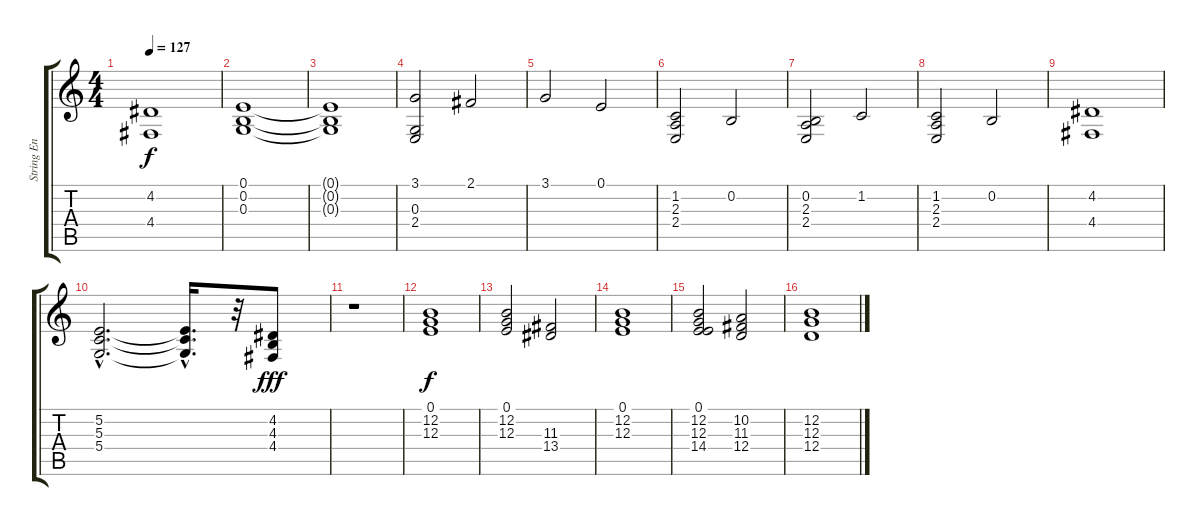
\track (" String Ensemble Left" " String En") {instrument stringensemble1}
\staff {score tabs}
\tuning (E4 B3 G3 D3 A2 E2) {hide}
\ts (4 4)
\tempo 127
\clef g2
\ks c
(4.2 4.4).1{dy f} |
(0.1 0.2 0.3).1 |
(0.1{t} 0.2{t} 0.3{t}).1 |
(3.1 0.3 2.4).2 2.1.2 |
3.1.2 0.1.2 |
(1.2 2.3 2.4).2 0.2.2 |
(0.2 2.3 2.4).2 1.2.2 |
(1.2 2.3 2.4).2 0.2.2 |
(4.2 4.4).1 |
(5.2{hac} 5.3{hac} 5.4{hac}).2{d} (5.2{hac t} 5.3{hac t} 5.4{hac t}).16{d} r.32 (4.2 4.3 4.4).8{dy fff} |
r.1 |
(0.1 12.2 12.3).1{dy f} |
(0.1 12.2 12.3).2 (11.3 13.4).2 |
(0.1 12.2 12.3).1 |
(0.1 12.2 12.3 14.4).2 (10.2 11.3 12.4).2 |
(12.2 12.3 12.4).1
